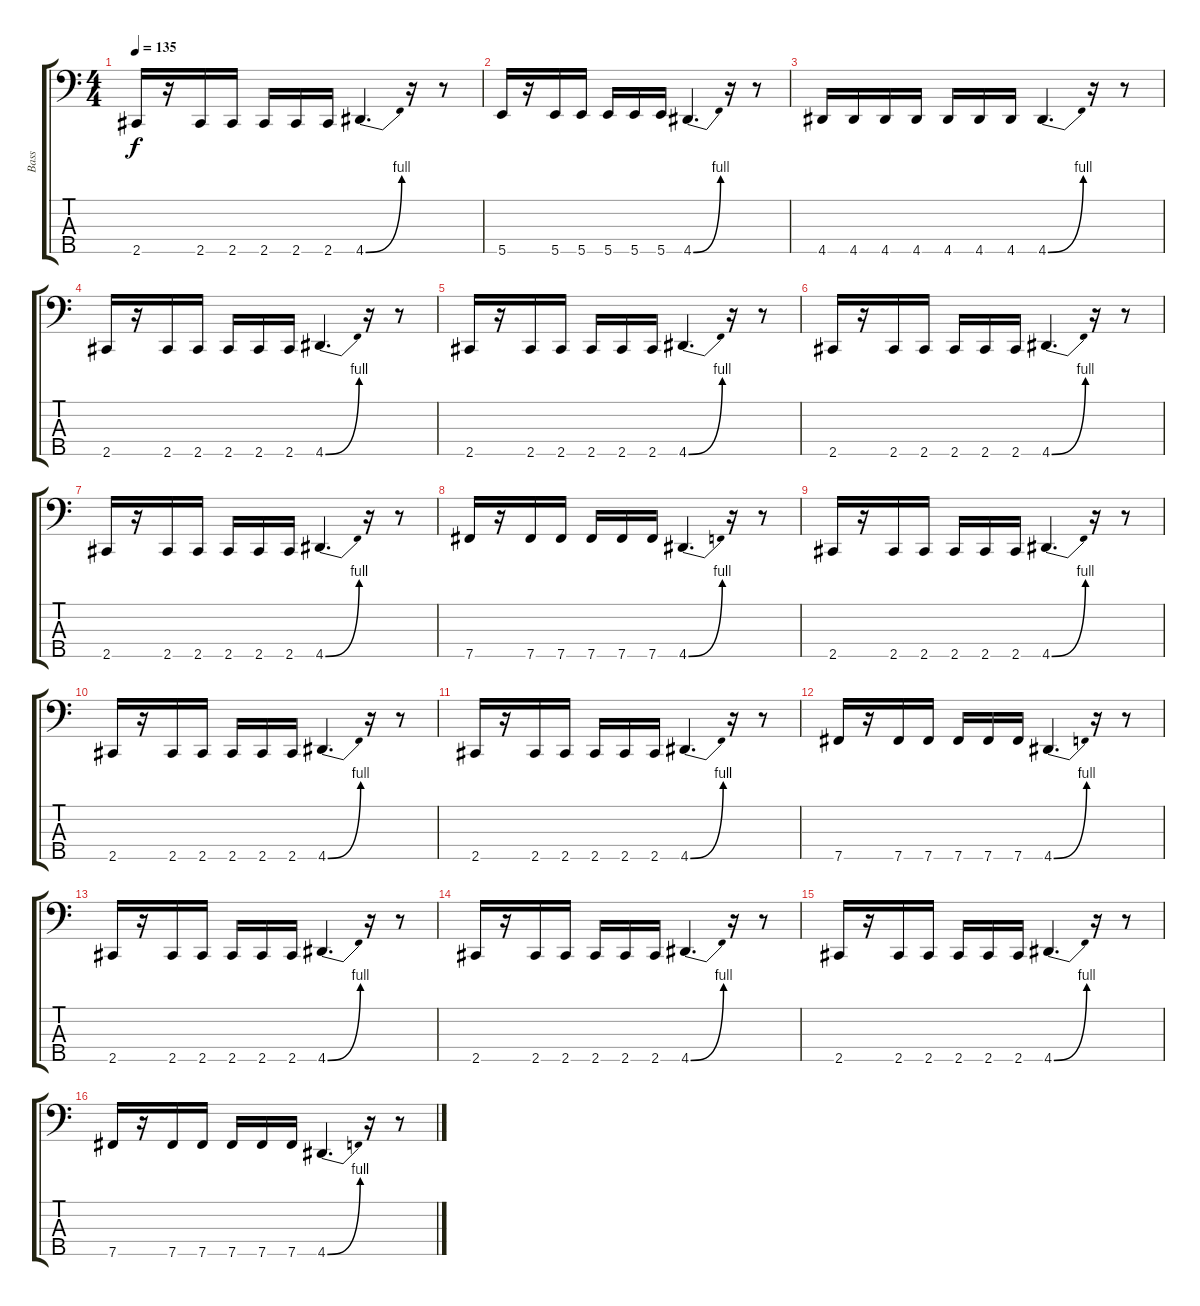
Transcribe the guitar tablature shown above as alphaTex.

\track ("Bass" "Bass") {instrument electricbasspick}
\staff {score tabs}
\tuning (G2 D2 A1 E1 B0) {hide}
\ts (4 4)
\tempo 135
\clef f4
\ks c
2.5.16{dy f} r.16 2.5.16 2.5.16 2.5.16 2.5.16 2.5.16 4.5{be (bend 0 0 60 4)}.4{d} r.16 r.8 |
5.5.16 r.16 5.5.16 5.5.16 5.5.16 5.5.16 5.5.16 4.5{be (bend 0 0 60 4)}.4{d} r.16 r.8 |
4.5.16 4.5.16 4.5.16 4.5.16 4.5.16 4.5.16 4.5.16 4.5{be (bend 0 0 60 4)}.4{d} r.16 r.8 |
2.5.16 r.16 2.5.16 2.5.16 2.5.16 2.5.16 2.5.16 4.5{be (bend 0 0 60 4)}.4{d} r.16 r.8 |
2.5.16 r.16 2.5.16 2.5.16 2.5.16 2.5.16 2.5.16 4.5{be (bend 0 0 60 4)}.4{d} r.16 r.8 |
2.5.16 r.16 2.5.16 2.5.16 2.5.16 2.5.16 2.5.16 4.5{be (bend 0 0 60 4)}.4{d} r.16 r.8 |
2.5.16 r.16 2.5.16 2.5.16 2.5.16 2.5.16 2.5.16 4.5{be (bend 0 0 60 4)}.4{d} r.16 r.8 |
7.5.16 r.16 7.5.16 7.5.16 7.5.16 7.5.16 7.5.16 4.5{be (bend 0 0 60 4)}.4{d} r.16 r.8 |
2.5.16 r.16 2.5.16 2.5.16 2.5.16 2.5.16 2.5.16 4.5{be (bend 0 0 60 4)}.4{d} r.16 r.8 |
2.5.16 r.16 2.5.16 2.5.16 2.5.16 2.5.16 2.5.16 4.5{be (bend 0 0 60 4)}.4{d} r.16 r.8 |
2.5.16 r.16 2.5.16 2.5.16 2.5.16 2.5.16 2.5.16 4.5{be (bend 0 0 60 4)}.4{d} r.16 r.8 |
7.5.16 r.16 7.5.16 7.5.16 7.5.16 7.5.16 7.5.16 4.5{be (bend 0 0 60 4)}.4{d} r.16 r.8 |
2.5.16 r.16 2.5.16 2.5.16 2.5.16 2.5.16 2.5.16 4.5{be (bend 0 0 60 4)}.4{d} r.16 r.8 |
2.5.16 r.16 2.5.16 2.5.16 2.5.16 2.5.16 2.5.16 4.5{be (bend 0 0 60 4)}.4{d} r.16 r.8 |
2.5.16 r.16 2.5.16 2.5.16 2.5.16 2.5.16 2.5.16 4.5{be (bend 0 0 60 4)}.4{d} r.16 r.8 |
7.5.16 r.16 7.5.16 7.5.16 7.5.16 7.5.16 7.5.16 4.5{be (bend 0 0 60 4)}.4{d} r.16 r.8
